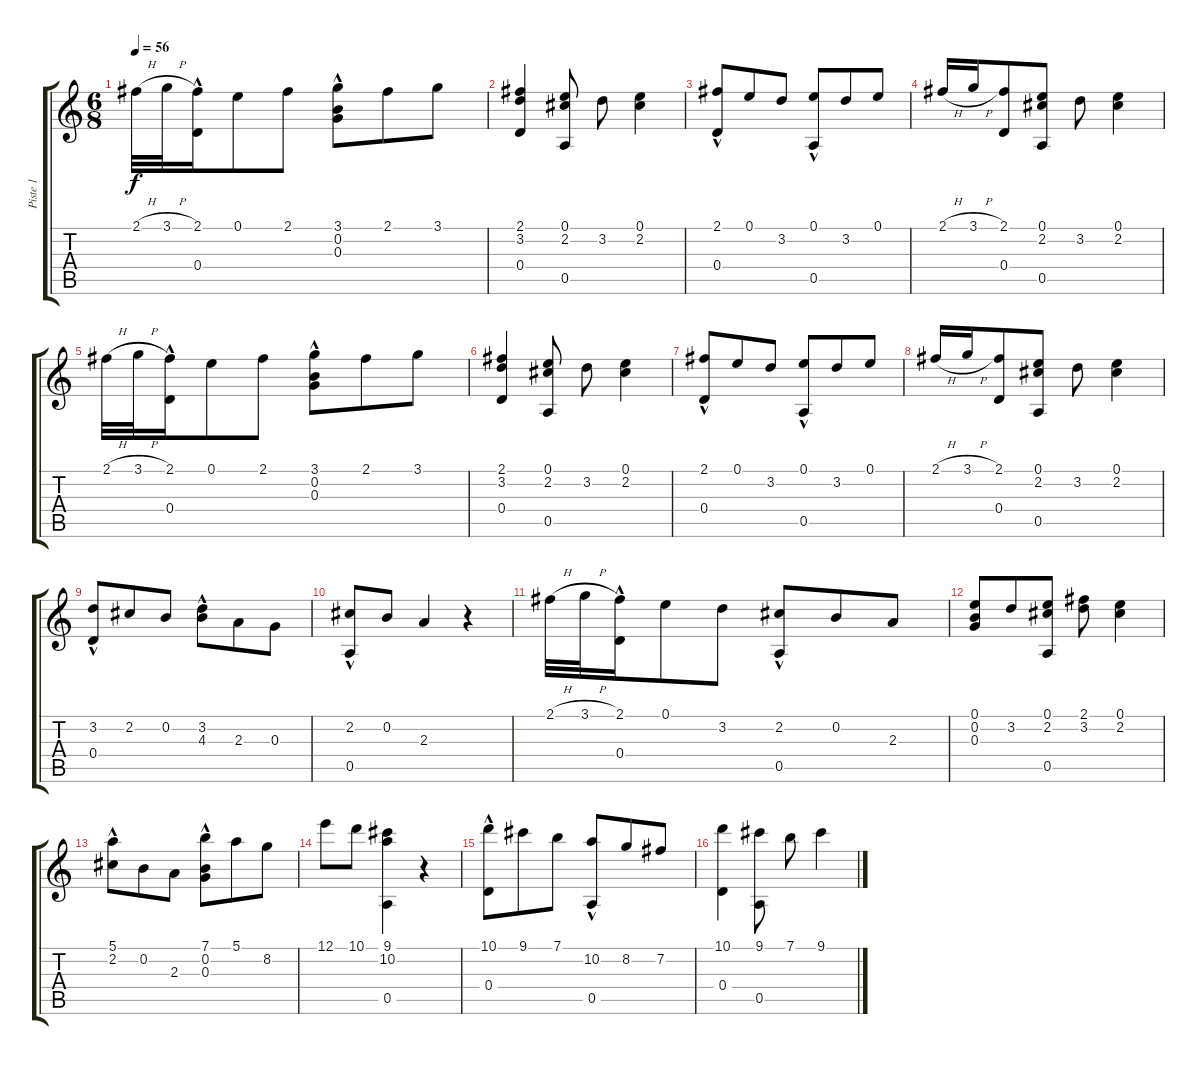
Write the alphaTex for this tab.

\track ("Piste 1" "Piste 1") {instrument acousticguitarnylon}
\staff {score tabs}
\tuning (E4 B3 G3 D3 A2 E2) {hide}
\ts (6 8)
\tempo 56
\clef g2
\ks c
2.1{h}.32{dy f instrument acousticguitarnylon} 3.1{h}.32 (2.1 0.4{hac}).16 0.1.8 2.1.8 (3.1 0.2{hac} 0.3{hac}).8 2.1.8 3.1.8 |
(2.1 3.2 0.4).4 (0.1 2.2 0.5).8 3.2.8 (0.1 2.2).4 |
(2.1 0.4{hac}).8 0.1.8 3.2.8 (0.1 0.5{hac}).8 3.2.8 0.1.8 |
2.1{h}.16 3.1{h}.16 (2.1 0.4).8 (0.1 2.2 0.5).8 3.2.8 (0.1 2.2).4 |
2.1{h}.32 3.1{h}.32 (2.1 0.4{hac}).16 0.1.8 2.1.8 (3.1 0.2{hac} 0.3{hac}).8 2.1.8 3.1.8 |
(2.1 3.2 0.4).4 (0.1 2.2 0.5).8 3.2.8 (0.1 2.2).4 |
(2.1 0.4{hac}).8 0.1.8 3.2.8 (0.1 0.5{hac}).8 3.2.8 0.1.8 |
2.1{h}.16 3.1{h}.16 (2.1 0.4).8 (0.1 2.2 0.5).8 3.2.8 (0.1 2.2).4 |
(3.2 0.4{hac}).8 2.2.8 0.2.8 (3.2{hac} 4.3).8 2.3.8 0.3.8 |
(2.2 0.5{hac}).8 0.2.8 2.3.4 r.4 |
2.1{h}.32 3.1{h}.32 (2.1 0.4{hac}).16 0.1.8 3.2.8 (2.2 0.5{hac}).8 0.2.8 2.3.8 |
(0.1 0.2 0.3).8 3.2.8 (0.1 2.2 0.5).8 (2.1 3.2).8 (0.1 2.2).4 |
(5.1{hac} 2.2).8 0.2.8 2.3.8 (7.1 0.2{hac} 0.3{hac}).8 5.1.8 8.2.8 |
12.1.8 10.1.8 (9.1 10.2 0.5).4 r.4 |
(10.1 0.4{hac}).8 9.1.8 7.1.8 (10.2 0.5{hac}).8 8.2.8 7.2.8 |
(10.1 0.4).4 (9.1 0.5).8 7.1.8 9.1.4
